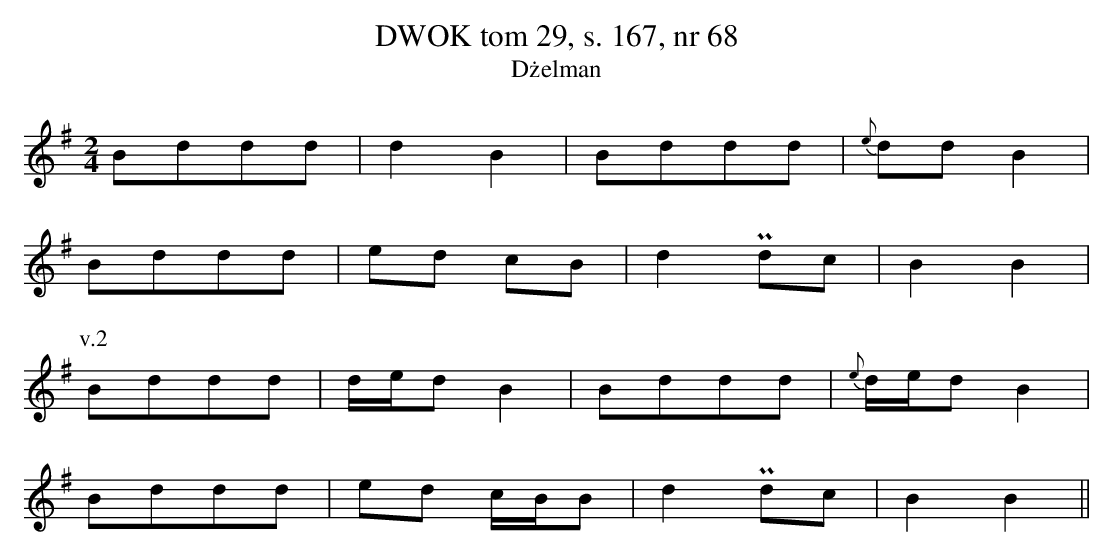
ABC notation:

X:1
T: DWOK tom 29, s. 167, nr 68
T: Dżelman
L:1/8
M:2/4
K:G
Bddd|d2B2|Bddd|{e}dd B2|
Bddd|ed cB|d2 Pdc|B2B2|
P:v.2
Bddd|d/e/d B2|Bddd|{e}d/e/d B2|
Bddd|ed c/B/B|d2 Pdc|B2B2||
